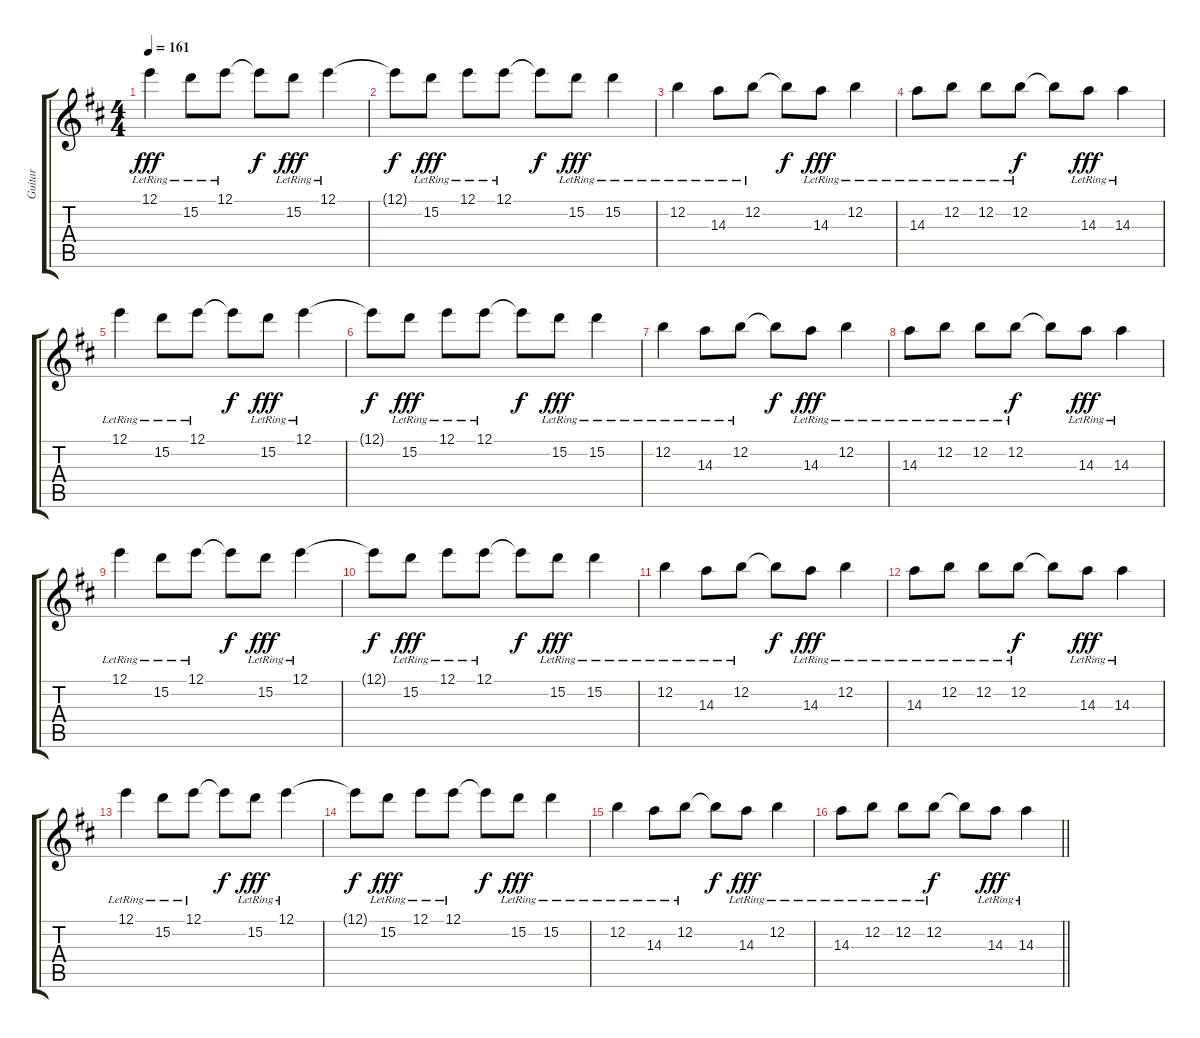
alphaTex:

\track ("Guitar" "Guitar") {instrument overdrivenguitar}
\staff {score tabs}
\tuning (E4 B3 G3 D3 A2 E2) {hide}
\ts (4 4)
\tempo 161
\clef g2
\ks d
12.1{lr}.4{dy fff} 15.2{lr}.8 12.1{lr}.8 12.1{t}.8{dy f} 15.2{lr}.8{dy fff} 12.1{lr}.4 |
12.1{t}.8{dy f} 15.2{lr}.8{dy fff} 12.1{lr}.8 12.1{lr}.8 12.1{t}.8{dy f} 15.2{lr}.8{dy fff} 15.2{lr}.4 |
12.2{lr}.4 14.3{lr}.8 12.2{lr}.8 12.2{t}.8{dy f} 14.3{lr}.8{dy fff} 12.2{lr}.4 |
14.3{lr}.8 12.2{lr}.8 12.2{lr}.8 12.2{lr}.8{dy f} 12.2{t}.8 14.3{lr}.8{dy fff} 14.3{lr}.4 |
12.1{lr}.4 15.2{lr}.8 12.1{lr}.8 12.1{t}.8{dy f} 15.2{lr}.8{dy fff} 12.1{lr}.4 |
12.1{t}.8{dy f} 15.2{lr}.8{dy fff} 12.1{lr}.8 12.1{lr}.8 12.1{t}.8{dy f} 15.2{lr}.8{dy fff} 15.2{lr}.4 |
12.2{lr}.4 14.3{lr}.8 12.2{lr}.8 12.2{t}.8{dy f} 14.3{lr}.8{dy fff} 12.2{lr}.4 |
14.3{lr}.8 12.2{lr}.8 12.2{lr}.8 12.2{lr}.8{dy f} 12.2{t}.8 14.3{lr}.8{dy fff} 14.3{lr}.4 |
12.1{lr}.4 15.2{lr}.8 12.1{lr}.8 12.1{t}.8{dy f} 15.2{lr}.8{dy fff} 12.1{lr}.4 |
12.1{t}.8{dy f} 15.2{lr}.8{dy fff} 12.1{lr}.8 12.1{lr}.8 12.1{t}.8{dy f} 15.2{lr}.8{dy fff} 15.2{lr}.4 |
12.2{lr}.4 14.3{lr}.8 12.2{lr}.8 12.2{t}.8{dy f} 14.3{lr}.8{dy fff} 12.2{lr}.4 |
14.3{lr}.8 12.2{lr}.8 12.2{lr}.8 12.2{lr}.8{dy f} 12.2{t}.8 14.3{lr}.8{dy fff} 14.3{lr}.4 |
12.1{lr}.4 15.2{lr}.8 12.1{lr}.8 12.1{t}.8{dy f} 15.2{lr}.8{dy fff} 12.1{lr}.4 |
12.1{t}.8{dy f} 15.2{lr}.8{dy fff} 12.1{lr}.8 12.1{lr}.8 12.1{t}.8{dy f} 15.2{lr}.8{dy fff} 15.2{lr}.4 |
12.2{lr}.4 14.3{lr}.8 12.2{lr}.8 12.2{t}.8{dy f} 14.3{lr}.8{dy fff} 12.2{lr}.4 |
\barLineRight lightlight
14.3{lr}.8 12.2{lr}.8 12.2{lr}.8 12.2{lr}.8{dy f} 12.2{t}.8 14.3{lr}.8{dy fff} 14.3{lr}.4
